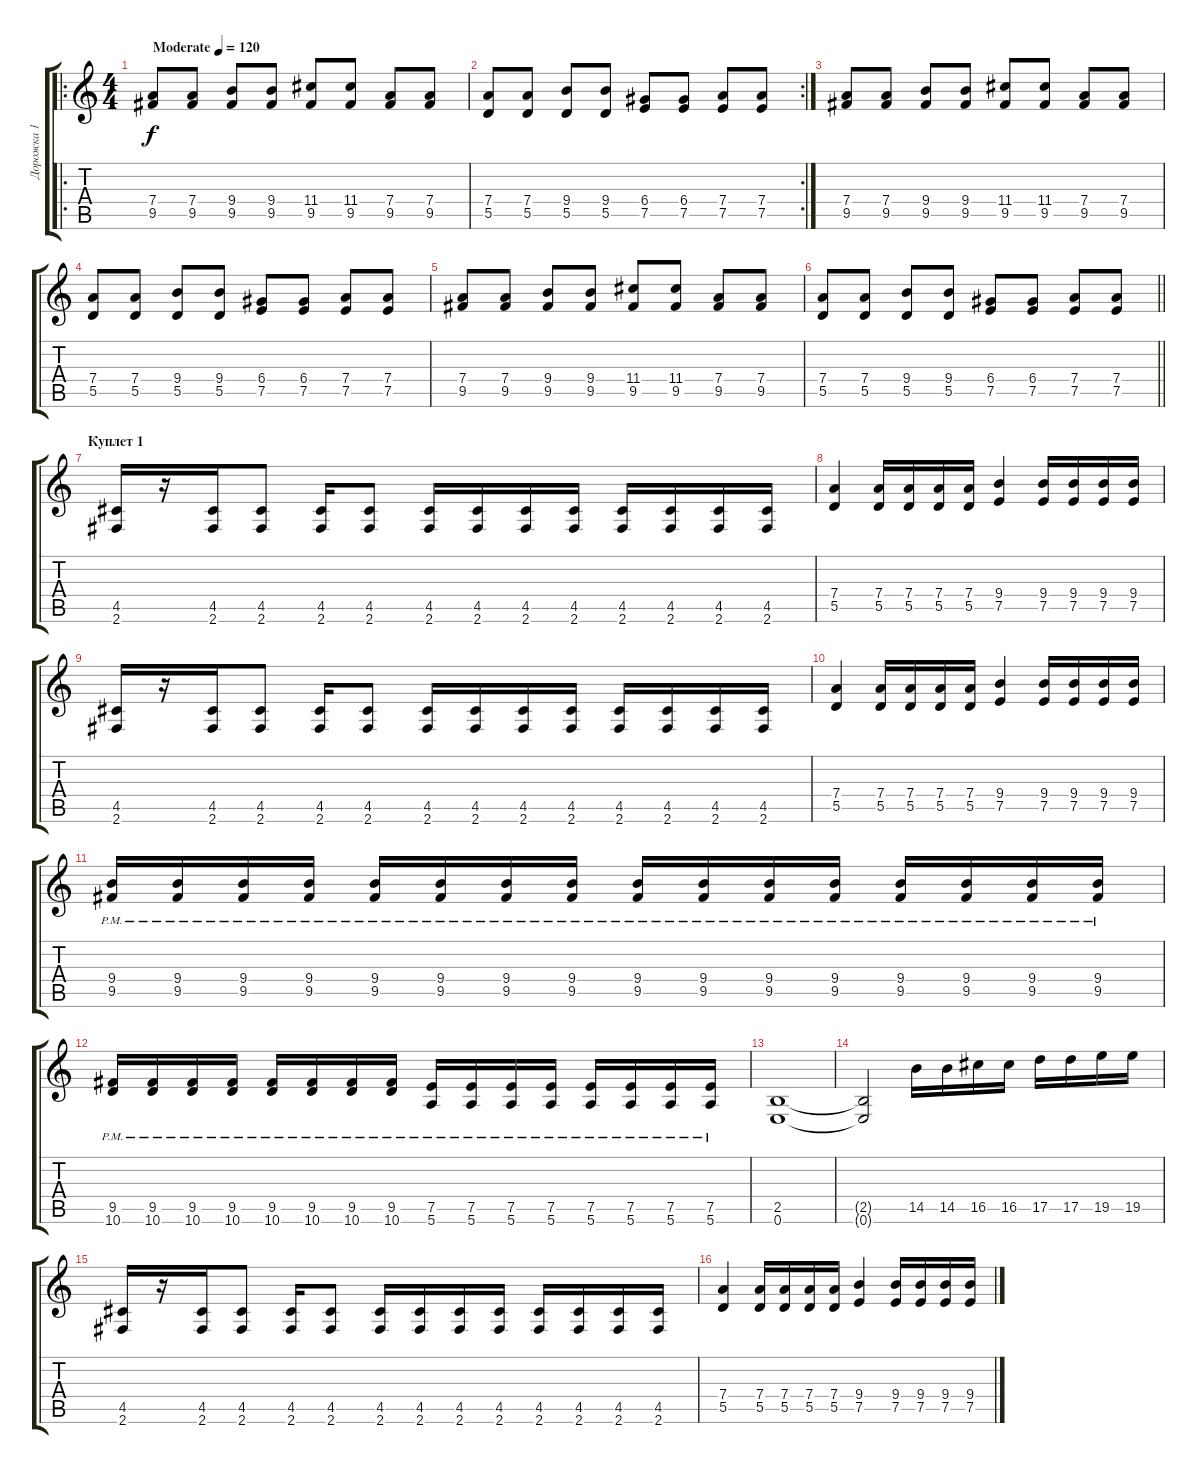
\track ("Дорожка 1" "Дорожка 1") {instrument distortionguitar}
\staff {score tabs}
\tuning (E4 B3 G3 D3 A2 E2) {hide}
\ro
\ts (4 4)
\tempo (120 "Moderate")
\clef g2
\ks c
(7.4 9.5).8{dy f instrument distortionguitar} (7.4 9.5).8 (9.4 9.5).8 (9.4 9.5).8 (11.4 9.5).8 (11.4 9.5).8 (7.4 9.5).8 (7.4 9.5).8 |
\rc 2
(7.4 5.5).8 (7.4 5.5).8 (9.4 5.5).8 (9.4 5.5).8 (6.4 7.5).8 (6.4 7.5).8 (7.4 7.5).8 (7.4 7.5).8 |
(7.4 9.5).8 (7.4 9.5).8 (9.4 9.5).8 (9.4 9.5).8 (11.4 9.5).8 (11.4 9.5).8 (7.4 9.5).8 (7.4 9.5).8 |
(7.4 5.5).8 (7.4 5.5).8 (9.4 5.5).8 (9.4 5.5).8 (6.4 7.5).8 (6.4 7.5).8 (7.4 7.5).8 (7.4 7.5).8 |
(7.4 9.5).8 (7.4 9.5).8 (9.4 9.5).8 (9.4 9.5).8 (11.4 9.5).8 (11.4 9.5).8 (7.4 9.5).8 (7.4 9.5).8 |
\barLineRight lightlight
(7.4 5.5).8 (7.4 5.5).8 (9.4 5.5).8 (9.4 5.5).8 (6.4 7.5).8 (6.4 7.5).8 (7.4 7.5).8 (7.4 7.5).8 |
\section ("" "Куплет 1")
(4.5 2.6).16 r.16 (4.5 2.6).16 (4.5 2.6).8 (4.5 2.6).16 (4.5 2.6).8 (4.5 2.6).16 (4.5 2.6).16 (4.5 2.6).16 (4.5 2.6).16 (4.5 2.6).16 (4.5 2.6).16 (4.5 2.6).16 (4.5 2.6).16 |
(7.4 5.5).4 (7.4 5.5).16 (7.4 5.5).16 (7.4 5.5).16 (7.4 5.5).16 (9.4 7.5).4 (9.4 7.5).16 (9.4 7.5).16 (9.4 7.5).16 (9.4 7.5).16 |
(4.5 2.6).16 r.16 (4.5 2.6).16 (4.5 2.6).8 (4.5 2.6).16 (4.5 2.6).8 (4.5 2.6).16 (4.5 2.6).16 (4.5 2.6).16 (4.5 2.6).16 (4.5 2.6).16 (4.5 2.6).16 (4.5 2.6).16 (4.5 2.6).16 |
(7.4 5.5).4 (7.4 5.5).16 (7.4 5.5).16 (7.4 5.5).16 (7.4 5.5).16 (9.4 7.5).4 (9.4 7.5).16 (9.4 7.5).16 (9.4 7.5).16 (9.4 7.5).16 |
(9.4{pm} 9.5).16 (9.4{pm} 9.5).16 (9.4{pm} 9.5).16 (9.4{pm} 9.5).16 (9.4{pm} 9.5).16 (9.4{pm} 9.5).16 (9.4{pm} 9.5).16 (9.4{pm} 9.5).16 (9.4{pm} 9.5).16 (9.4{pm} 9.5).16 (9.4{pm} 9.5).16 (9.4{pm} 9.5).16 (9.4{pm} 9.5).16 (9.4{pm} 9.5).16 (9.4{pm} 9.5).16 (9.4{pm} 9.5).16 |
(9.5{pm} 10.6{pm}).16 (9.5{pm} 10.6{pm}).16 (9.5{pm} 10.6{pm}).16 (9.5{pm} 10.6{pm}).16 (9.5{pm} 10.6{pm}).16 (9.5{pm} 10.6{pm}).16 (9.5{pm} 10.6{pm}).16 (9.5{pm} 10.6{pm}).16 (7.5{pm} 5.6{pm}).16 (7.5{pm} 5.6{pm}).16 (7.5{pm} 5.6{pm}).16 (7.5{pm} 5.6{pm}).16 (7.5{pm} 5.6{pm}).16 (7.5{pm} 5.6{pm}).16 (7.5{pm} 5.6{pm}).16 (7.5{pm} 5.6{pm}).16 |
(2.5 0.6).1 |
(2.5{t} 0.6{t}).2 14.5.16 14.5.16 16.5.16 16.5.16 17.5.16 17.5.16 19.5.16 19.5.16 |
(4.5 2.6).16 r.16 (4.5 2.6).16 (4.5 2.6).8 (4.5 2.6).16 (4.5 2.6).8 (4.5 2.6).16 (4.5 2.6).16 (4.5 2.6).16 (4.5 2.6).16 (4.5 2.6).16 (4.5 2.6).16 (4.5 2.6).16 (4.5 2.6).16 |
(7.4 5.5).4 (7.4 5.5).16 (7.4 5.5).16 (7.4 5.5).16 (7.4 5.5).16 (9.4 7.5).4 (9.4 7.5).16 (9.4 7.5).16 (9.4 7.5).16 (9.4 7.5).16
